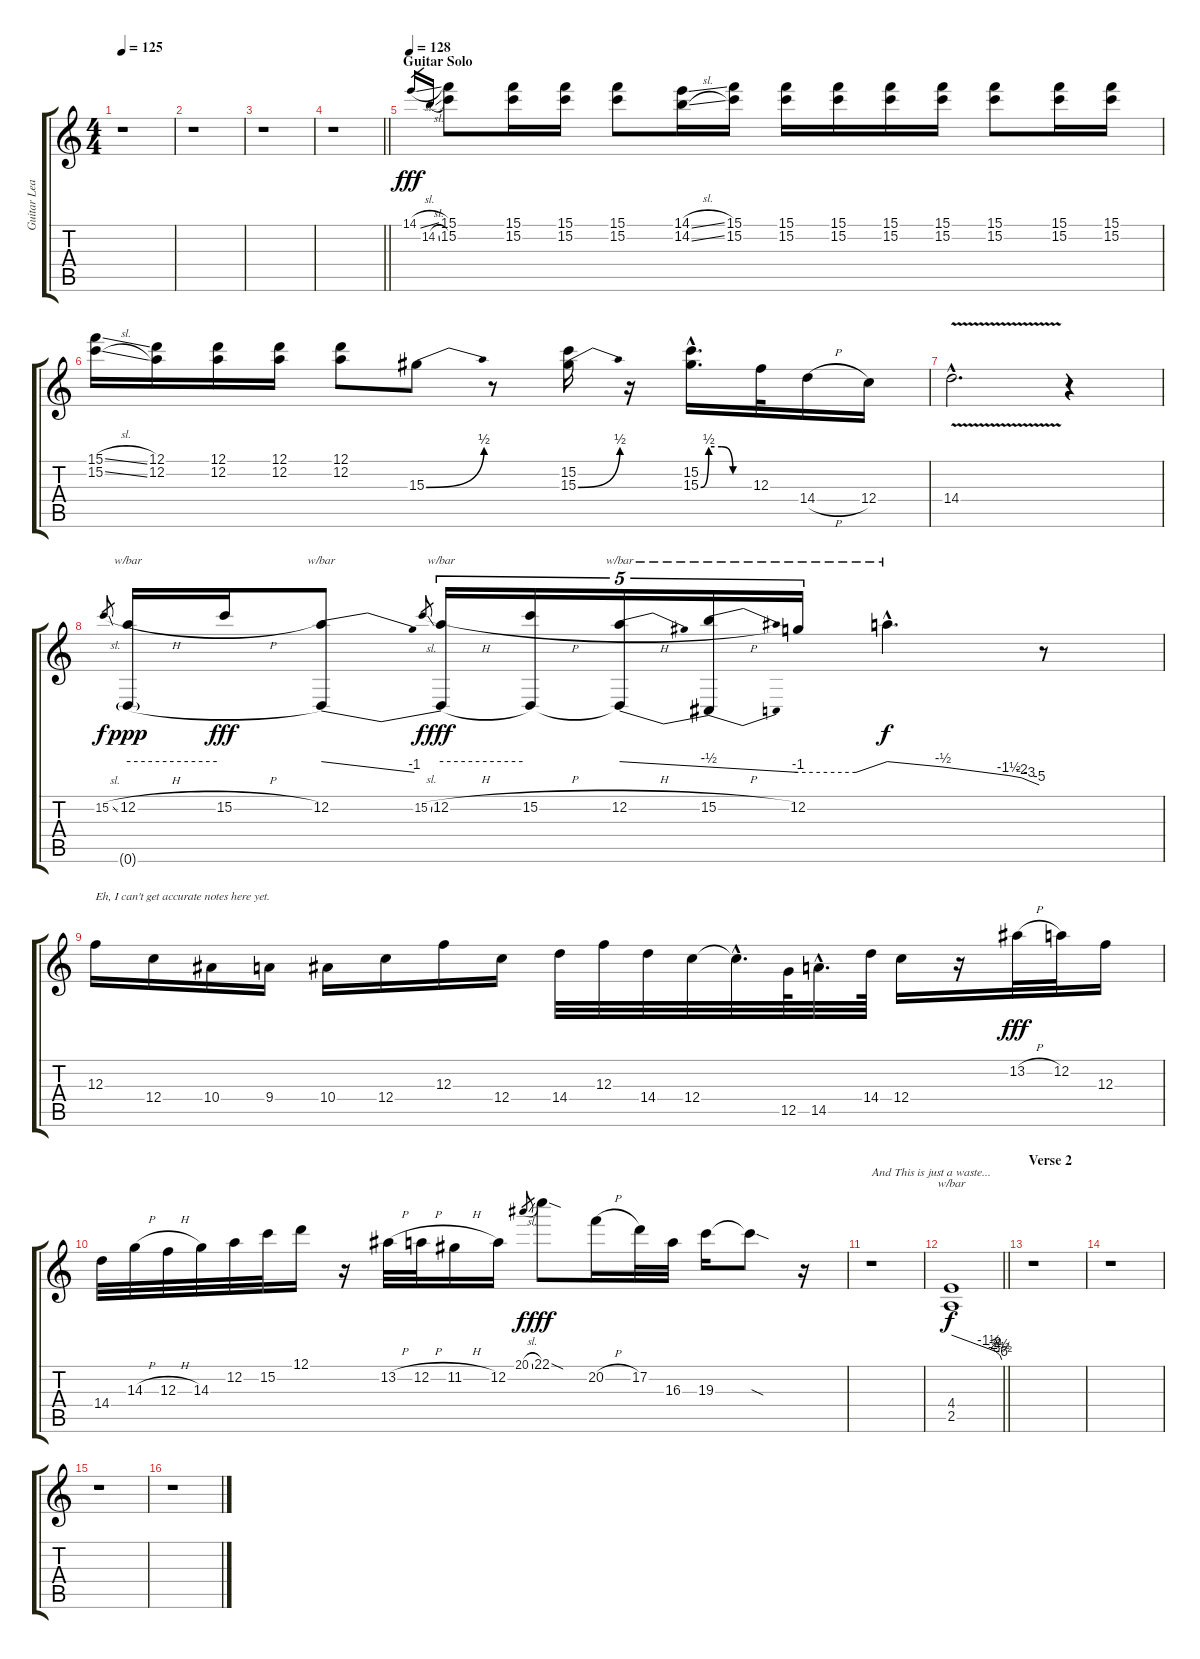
\track ("Guitar Lead" "Guitar Lea") {instrument overdrivenguitar}
\staff {score tabs}
\tuning (D4 A3 F3 C3 G2 D2) {hide}
\ts (4 4)
\tempo 125
\clef g2
\ks c
r.1{dy fff} |
r.1 |
r.1 |
\barLineRight lightlight
r.1 |
\section ("" "Guitar Solo")
\tempo 128
14.1{sl}.16{gr} 14.2{sl}.16{gr} (15.1 15.2).8 (15.1 15.2).16 (15.1 15.2).16 (15.1 15.2).8 (14.1{sl} 14.2{sl}).16 (15.1 15.2).16 (15.1 15.2).16 (15.1 15.2).16 (15.1 15.2).16 (15.1 15.2).16 (15.1 15.2).8 (15.1 15.2).16 (15.1 15.2).16 |
(15.1{sl} 15.2{sl}).16 (12.1 12.2).16 (12.1 12.2).16 (12.1 12.2).16 (12.1 12.2).8 15.3{be (bend 0 0 60 2)}.8 r.8 (15.2 15.3{be (bend 0 0 60 2)}).16 r.16 (15.2{hac} 15.3{be (custom 0 0 10 2 26 2 40 0 60 0) hac}).16{d} 12.3.32 14.4{h}.16 12.4.16 |
14.4{v hac}.2{d} r.4 |
15.2{sl}.8{gr dy f} (12.2{h} 0.6{g}).16{tbe (hold default 0 0 60 0) dy ppp} 15.2{h}.16{dy fff} (12.2 0.6{t}).8{tbe (dive default 0 0 60 -4)} 15.2{sl}.8{gr dy f} (12.2{h} 0.6{t}).16{tu (5 4) tbe (hold default 0 0 60 0) dy fff} (15.2{h} 0.6{t}).16{tu (5 4)} (12.2{h} 0.6{t}).16{tu (5 4) tbe (dive default 0 0 60 -2)} (15.2{h} 0.6{t}).16{tu (5 4) tbe (dive default 0 -2 60 -4)} 12.2.16{tu (5 4) tbe (custom default 0 -4 39 -4 60 0)} 12.2{hac t}.4{d tbe (custom default 0 0 22 -2 48 -6 53 -8 56 -12 60 -20) dy f} r.8 |
12.3.16{txt "Eh, I can't get accurate notes here yet."} 12.4.16 10.4.16 9.4.16 10.4.16 12.4.16 12.3.16 12.4.16 14.4.32 12.3.32 14.4.32 12.4.32 12.4{hac t}.32{d} 12.5.64 14.5{hac}.32{d} 14.4.64 12.4.16 r.16 13.2{h}.32{dy fff} 12.2.32 12.3.16 |
14.4.32 14.3{h}.32 12.3{h}.32 14.3.32 12.2.32 15.2.32 12.1.16 r.16 13.2{h}.32 12.2{h}.32 11.2{h}.16 12.2.16 20.1{sl}.8{gr dy f} 22.1{sod}.8{dy fff} 20.2{h}.16 17.2.32 16.3.32 19.3.16 19.3{sod t}.8 r.16 |
r.1{txt "And This is just a waste..."} |
\barLineRight lightlight
(4.4 2.5).1{tbe (custom default 0 0 45 -6 52 -8 55 -10 58 -14 60 -24) dy f} |
\section ("" "Verse 2")
r.1 |
r.1 |
r.1 |
r.1
